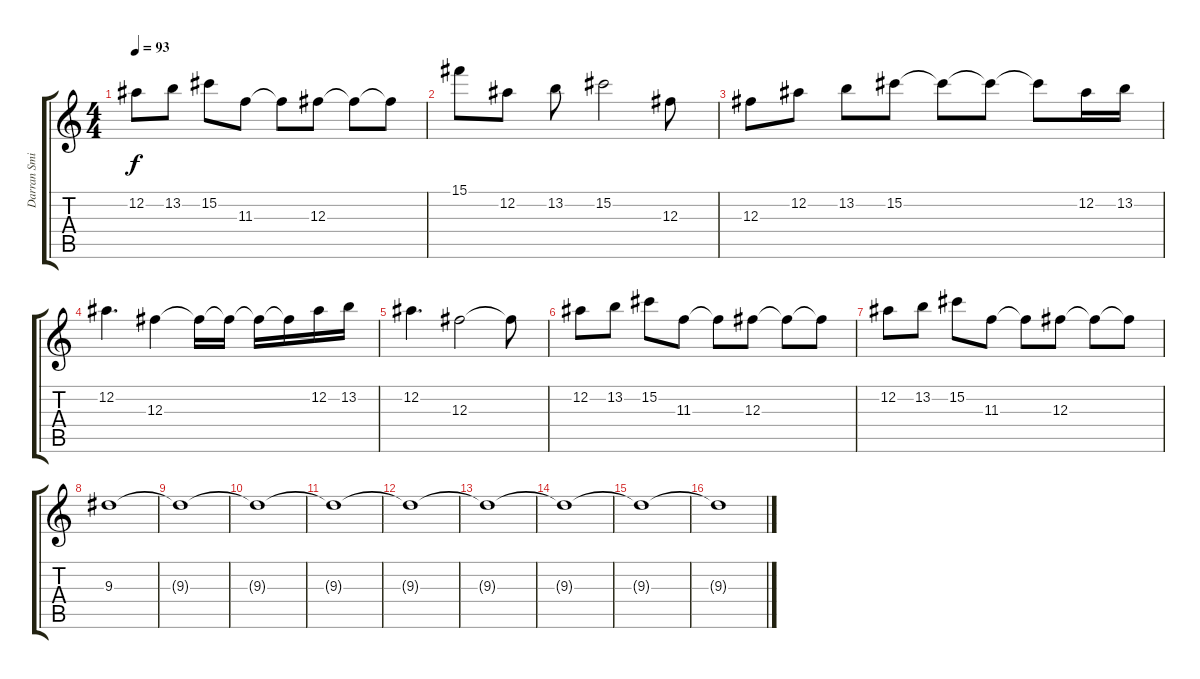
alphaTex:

\track ("Darran Smith" "Darran Smi") {instrument distortionguitar}
\staff {score tabs}
\tuning (Eb4 Bb3 Gb3 Db3 Ab2 Db2) {hide}
\ts (4 4)
\tempo 93
\clef g2
\ks c
12.2.8{dy f} 13.2.8 15.2.8 11.3.8 11.3{t}.8 12.3.8 12.3{t}.8 12.3{t}.8 |
15.1.8 12.2.8 13.2.8 15.2.2 12.3.8 |
12.3.8 12.2.8 13.2.8 15.2.8 15.2{t}.8 15.2{t}.8 15.2{t}.8 12.2.16 13.2.16 |
12.2.4{d} 12.3.4 12.3{t}.16 12.3{t}.16 12.3{t}.16 12.3{t}.16 12.2.16 13.2.16 |
12.2.4{d} 12.3.2 12.3{t}.8 |
12.2.8 13.2.8 15.2.8 11.3.8 11.3{t}.8 12.3.8 12.3{t}.8 12.3{t}.8 |
12.2.8 13.2.8 15.2.8 11.3.8 11.3{t}.8 12.3.8 12.3{t}.8 12.3{t}.8 |
9.3.1 |
9.3{t}.1 |
9.3{t}.1 |
9.3{t}.1 |
9.3{t}.1 |
9.3{t}.1 |
9.3{t}.1 |
9.3{t}.1 |
9.3{t}.1
